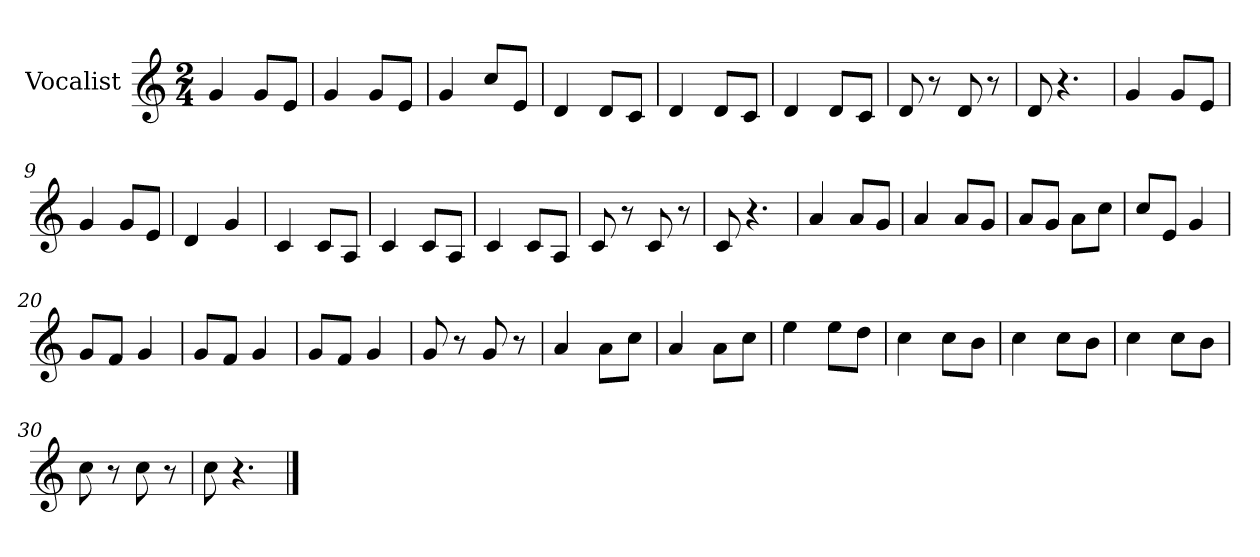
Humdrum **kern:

**kern
*part1
*staff1
*I"Vocalist
*k[]
*C:
*M2/4
=
4g
8gL
8eJ
=1
4g
8gL
8eJ
=2
4g
8ccL
8eJ
=3
4d
8dL
8cJ
=4
4d
8dL
8cJ
=5
4d
8dL
8cJ
=6
8d
8r
8d
8r
=7
8d
4.r
=8
4g
8gL
8eJ
=9
4g
8gL
8eJ
=10
4d
4g
=11
4c
8cL
8AJ
=12
4c
8cL
8AJ
=13
4c
8cL
8AJ
=14
8c
8r
8c
8r
=15
8c
4.r
=16
4a
8aL
8gJ
=17
4a
8aL
8gJ
=18
8aL
8gJ
8aL
8ccJ
=19
8ccL
8eJ
4g
=20
8gL
8fJ
4g
=21
8gL
8fJ
4g
=22
8gL
8fJ
4g
=23
8g
8r
8g
8r
=24
4a
8aL
8ccJ
=25
4a
8aL
8ccJ
=26
4ee
8eeL
8ddJ
=27
4cc
8ccL
8bJ
=28
4cc
8ccL
8bJ
=29
4cc
8ccL
8bJ
=30
8cc
8r
8cc
8r
=31
8cc
4.r
==
*-
